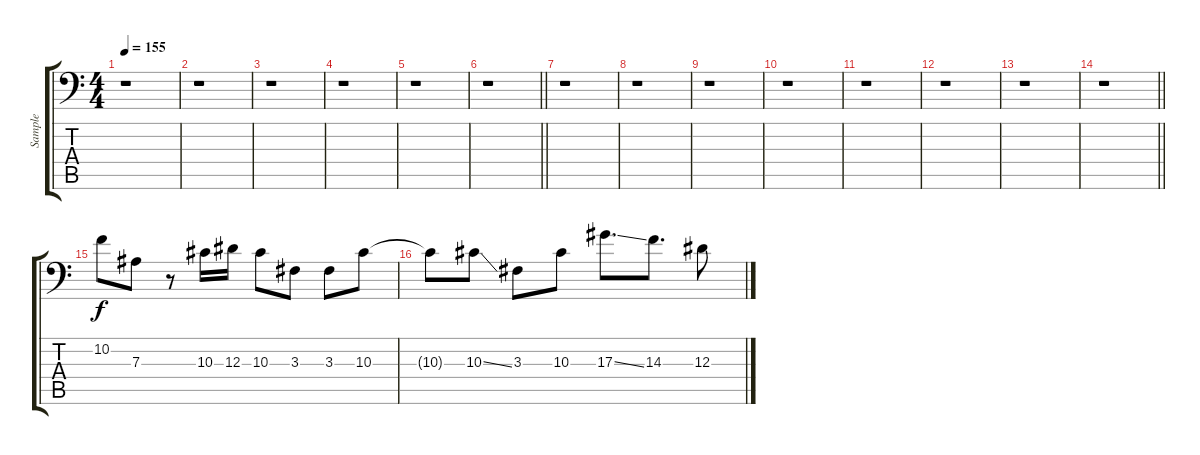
\track ("Sample" "Sample") {instrument lead2sawtooth}
\staff {score tabs}
\tuning (C4 G3 Eb3 Bb2 F2 Bb1) {hide}
\ts (4 4)
\tempo 155
\clef f4
\ks c
r.1{dy mf} |
r.1 |
r.1 |
r.1 |
r.1 |
\barLineRight lightlight
r.1 |
\section ("" "")
r.1 |
r.1 |
r.1 |
r.1 |
r.1 |
r.1 |
r.1 |
\barLineRight lightlight
r.1 |
\section ("" "")
10.2.8{dy f} 7.3.8 r.8 10.3.16 12.3.16 10.3.8 3.3.8 3.3.8 10.3.8 |
10.3{t}.8 10.3{ss}.8 3.3.8 10.3.8 17.3{ss}.8{d} 14.3.8{d} 12.3.8
